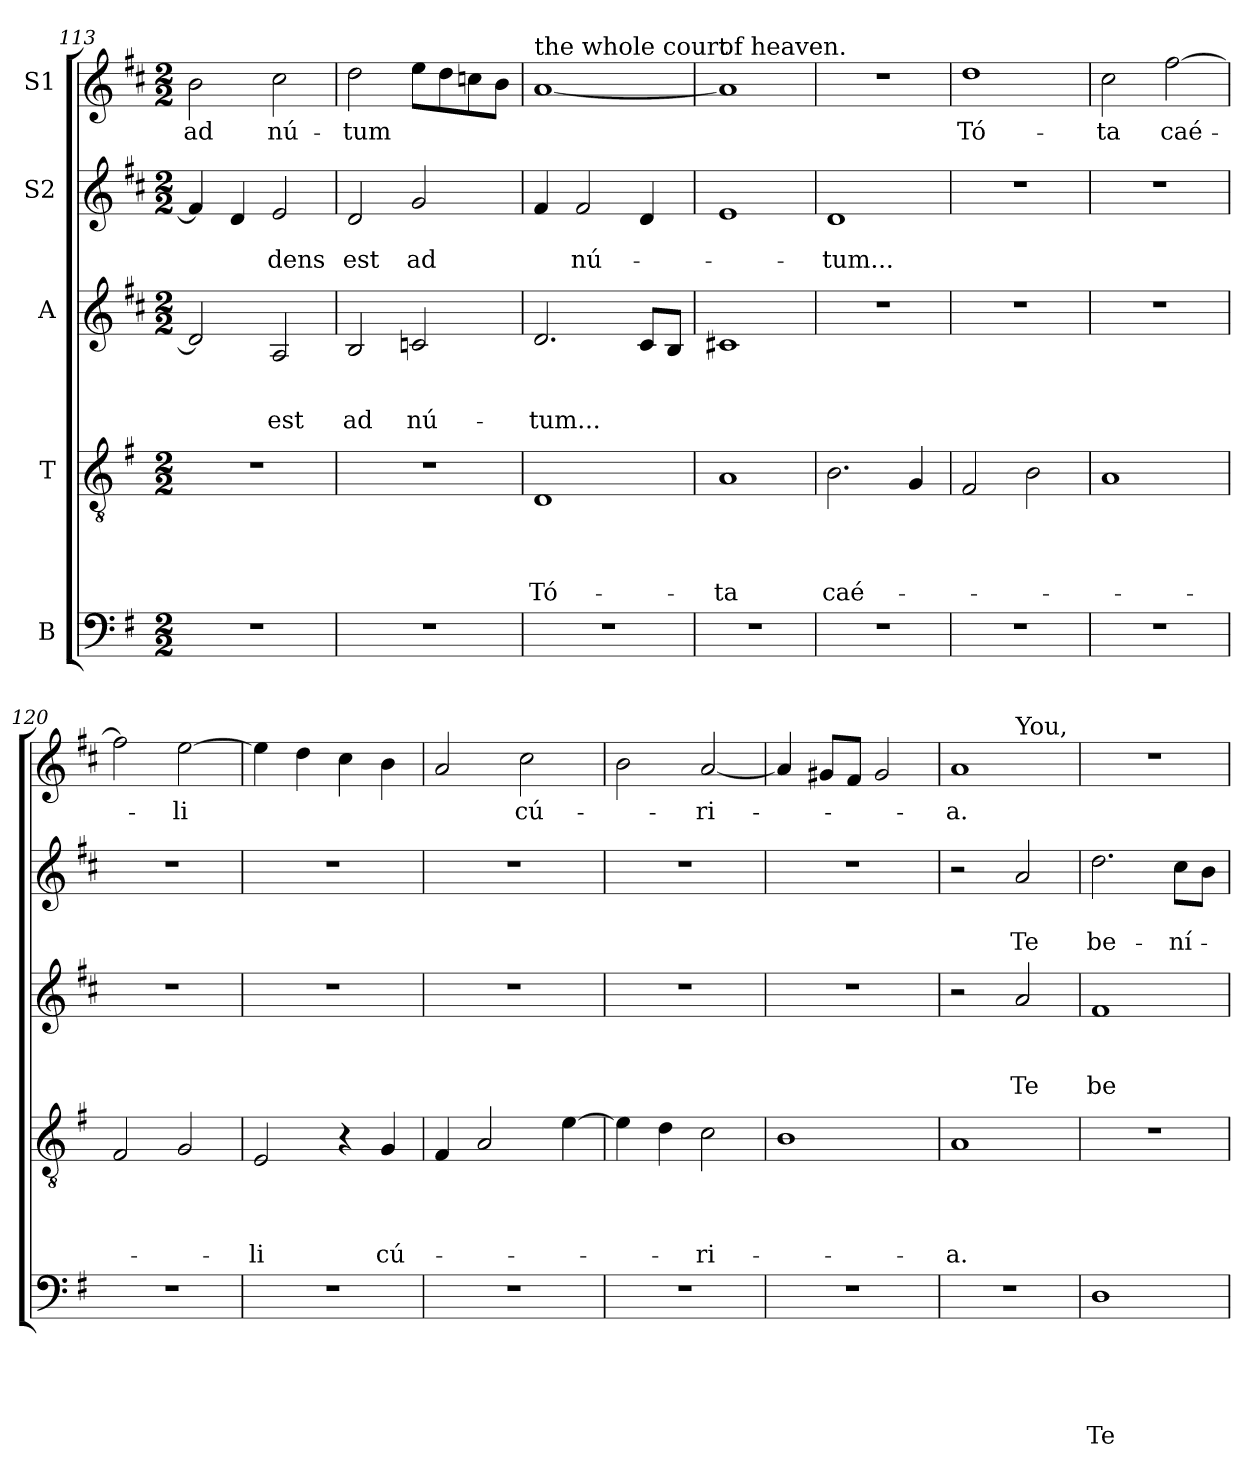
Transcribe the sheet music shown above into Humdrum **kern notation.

**kern	**text	**text	**text	**text	**text	**kern	**text	**text	**text	**text	**kern	**text	**text	**text	**kern	**text	**text	**kern	**text
*part5	*part5	*part5	*part5	*part5	*part5	*part4	*part4	*part4	*part4	*part4	*part3	*part3	*part3	*part3	*part2	*part2	*part2	*part1	*part1
*staff5	*staff5	*staff5	*staff5	*staff5	*staff5	*staff4	*staff4	*staff4	*staff4	*staff4	*staff3	*staff3	*staff3	*staff3	*staff2	*staff2	*staff2	*staff1	*staff1
*I"B	*	*	*	*	*	*I"T	*	*	*	*	*I"A	*	*	*	*I"S2	*	*	*I"S1	*
*clefF4	*	*	*	*	*	*clefGv2	*	*	*	*	*clefG2	*	*	*	*clefG2	*	*	*clefG2	*
*k[f#]	*	*	*	*	*	*k[f#]	*	*	*	*	*k[f#c#]	*	*	*	*k[f#c#]	*	*	*k[f#c#]	*
*G:	*	*	*	*	*	*G:	*	*	*	*	*D:	*	*	*	*D:	*	*	*D:	*
*M2/2	*	*	*	*	*	*M2/2	*	*	*	*	*M2/2	*	*	*	*M2/2	*	*	*M2/2	*
=113	=113	=113	=113	=113	=113	=113	=113	=113	=113	=113	=113	=113	=113	=113	=113	=113	=113	=113	=113
!	!	!	!	!	!	!	!	!	!	!	!	!	!	!	!	!	!	!	!LO:LY:b
1r	.	.	.	.	.	1r	.	.	.	.	2d/]	.	.	.	4f#/]	.	.	2b\	ad
.	.	.	.	.	.	.	.	.	.	.	.	.	.	.	4d/	.	.	.	.
!	!	!	!	!	!	!	!	!	!	!	!	!	!	!LO:LY:b	!	!	!LO:LY:b	!	!LO:LY:b
.	.	.	.	.	.	.	.	.	.	.	2A/	.	.	est	2e/	.	-dens	2cc#\	nú-
=114	=114	=114	=114	=114	=114	=114	=114	=114	=114	=114	=114	=114	=114	=114	=114	=114	=114	=114	=114
!	!	!	!	!	!	!	!	!	!	!	!	!	!	!LO:LY:b	!	!	!LO:LY:b	!	!LO:LY:b
1r	.	.	.	.	.	1r	.	.	.	.	2B/	.	.	ad	2d/	.	est	2dd\	-tum
!	!	!	!	!	!	!	!	!	!	!	!	!	!	!LO:LY:b	!	!	!LO:LY:b	!	!
.	.	.	.	.	.	.	.	.	.	.	2cn/	.	.	nú-	2g/	.	ad	8ee\L	.
.	.	.	.	.	.	.	.	.	.	.	.	.	.	.	.	.	.	8dd\	.
.	.	.	.	.	.	.	.	.	.	.	.	.	.	.	.	.	.	8ccni\	.
.	.	.	.	.	.	.	.	.	.	.	.	.	.	.	.	.	.	8b\J	.
=115	=115	=115	=115	=115	=115	=115	=115	=115	=115	=115	=115	=115	=115	=115	=115	=115	=115	=115	=115
!	!	!	!	!	!	!	!	!	!	!	!	!	!	!	!	!	!	!LO:TX:a:t=the whole court	!
!	!	!	!	!	!	!	!	!	!	!LO:LY:b	!	!	!	!LO:LY:b	!	!	!	!	!
1r	.	.	.	.	.	1D	.	.	.	Tó-	2.d/	.	.	-tum...	4f#/	.	.	[1a	.
!	!	!	!	!	!	!	!	!	!	!	!	!	!	!	!	!	!LO:LY:b	!	!
.	.	.	.	.	.	.	.	.	.	.	.	.	.	.	2f#/	.	nú-	.	.
.	.	.	.	.	.	.	.	.	.	.	8c#i/L	.	.	.	4d/	.	.	.	.
.	.	.	.	.	.	.	.	.	.	.	8B/J	.	.	.	.	.	.	.	.
=116	=116	=116	=116	=116	=116	=116	=116	=116	=116	=116	=116	=116	=116	=116	=116	=116	=116	=116	=116
!	!	!	!	!	!	!	!	!	!	!	!	!	!	!	!	!	!	!LO:TX:a:t=of heaven.	!
!	!	!	!	!	!	!	!	!	!	!LO:LY:b	!	!	!	!	!	!	!	!	!
1r	.	.	.	.	.	1A	.	.	.	-ta	1c#X	.	.	.	1e	.	.	1a]	.
=117	=117	=117	=117	=117	=117	=117	=117	=117	=117	=117	=117	=117	=117	=117	=117	=117	=117	=117	=117
!	!	!	!	!	!	!	!	!	!	!LO:LY:b	!	!	!	!	!	!	!LO:LY:b	!	!
1r	.	.	.	.	.	2.B\	.	.	.	caé-	1r	.	.	.	1d	.	-tum...	1r	.
.	.	.	.	.	.	4G/	.	.	.	.	.	.	.	.	.	.	.	.	.
!!LO:PB:g=z
=118	=118	=118	=118	=118	=118	=118	=118	=118	=118	=118	=118	=118	=118	=118	=118	=118	=118	=118	=118
!	!	!	!	!	!	!	!	!	!	!	!	!	!	!	!	!	!	!	!LO:LY:b
1r	.	.	.	.	.	2F#/	.	.	.	.	1r	.	.	.	1r	.	.	1dd	Tó-
.	.	.	.	.	.	2B\	.	.	.	.	.	.	.	.	.	.	.	.	.
=119	=119	=119	=119	=119	=119	=119	=119	=119	=119	=119	=119	=119	=119	=119	=119	=119	=119	=119	=119
!	!	!	!	!	!	!	!	!	!	!	!	!	!	!	!	!	!	!	!LO:LY:b
1r	.	.	.	.	.	1A	.	.	.	.	1r	.	.	.	1r	.	.	2cc#\	-ta
!	!	!	!	!	!	!	!	!	!	!	!	!	!	!	!	!	!	!	!LO:LY:b
.	.	.	.	.	.	.	.	.	.	.	.	.	.	.	.	.	.	[2ff#\	caé-
=120	=120	=120	=120	=120	=120	=120	=120	=120	=120	=120	=120	=120	=120	=120	=120	=120	=120	=120	=120
1r	.	.	.	.	.	2F#/	.	.	.	.	1r	.	.	.	1r	.	.	2ff#\]	.
!	!	!	!	!	!	!	!	!	!	!	!	!	!	!	!	!	!	!	!LO:LY:b
.	.	.	.	.	.	2G/	.	.	.	.	.	.	.	.	.	.	.	[2ee\	-li
=121	=121	=121	=121	=121	=121	=121	=121	=121	=121	=121	=121	=121	=121	=121	=121	=121	=121	=121	=121
!	!	!	!	!	!	!	!	!	!	!LO:LY:b	!	!	!	!	!	!	!	!	!
1r	.	.	.	.	.	2E/	.	.	.	-li	1r	.	.	.	1r	.	.	4ee\]	.
.	.	.	.	.	.	.	.	.	.	.	.	.	.	.	.	.	.	4dd\	.
.	.	.	.	.	.	4r	.	.	.	.	.	.	.	.	.	.	.	4cc#\	.
!	!	!	!	!	!	!	!	!	!	!LO:LY:b	!	!	!	!	!	!	!	!	!
.	.	.	.	.	.	4G/	.	.	.	cú-	.	.	.	.	.	.	.	4b\	.
=122	=122	=122	=122	=122	=122	=122	=122	=122	=122	=122	=122	=122	=122	=122	=122	=122	=122	=122	=122
1r	.	.	.	.	.	4F#/	.	.	.	.	1r	.	.	.	1r	.	.	2a/	.
.	.	.	.	.	.	2A/	.	.	.	.	.	.	.	.	.	.	.	.	.
!	!	!	!	!	!	!	!	!	!	!	!	!	!	!	!	!	!	!	!LO:LY:b
.	.	.	.	.	.	.	.	.	.	.	.	.	.	.	.	.	.	2cc#\	cú-
.	.	.	.	.	.	[4e\	.	.	.	.	.	.	.	.	.	.	.	.	.
=123	=123	=123	=123	=123	=123	=123	=123	=123	=123	=123	=123	=123	=123	=123	=123	=123	=123	=123	=123
1r	.	.	.	.	.	4e\]	.	.	.	.	1r	.	.	.	1r	.	.	2b\	.
.	.	.	.	.	.	4d\	.	.	.	.	.	.	.	.	.	.	.	.	.
!	!	!	!	!	!	!	!	!	!	!LO:LY:b	!	!	!	!	!	!	!	!	!LO:LY:b
.	.	.	.	.	.	2c\	.	.	.	-ri-	.	.	.	.	.	.	.	[2a/	-ri-
!!LO:LB:g=z
=124	=124	=124	=124	=124	=124	=124	=124	=124	=124	=124	=124	=124	=124	=124	=124	=124	=124	=124	=124
1r	.	.	.	.	.	1B	.	.	.	.	1r	.	.	.	1r	.	.	4a/]	.
.	.	.	.	.	.	.	.	.	.	.	.	.	.	.	.	.	.	8g#i/L	.
.	.	.	.	.	.	.	.	.	.	.	.	.	.	.	.	.	.	8f#/J	.
.	.	.	.	.	.	.	.	.	.	.	.	.	.	.	.	.	.	2g#i/	.
=125	=125	=125	=125	=125	=125	=125	=125	=125	=125	=125	=125	=125	=125	=125	=125	=125	=125	=125	=125
!	!	!	!	!	!	!	!	!	!	!LO:LY:b	!	!	!	!	!	!	!	!	!LO:LY:b
*	*	*	*	*	*	*	*	*	*	*	*	*	*	*	*	*	*	*^	*
1r	.	.	.	.	.	1A	.	.	.	-a.	2r	.	.	.	2r	.	.	1a	2ryy	-a.
!	!	!	!	!	!	!	!	!	!	!	!	!	!	!	!	!	!	!	!LO:TX:a:t=You,	!
!	!	!	!	!	!	!	!	!	!	!	!	!	!	!LO:LY:b	!	!	!LO:LY:b	!	!	!
.	.	.	.	.	.	.	.	.	.	.	2a/	.	.	Te	2a/	.	Te	.	2ryy	.
=126	=126	=126	=126	=126	=126	=126	=126	=126	=126	=126	=126	=126	=126	=126	=126	=126	=126	=126	=126	=126
!	!	!	!	!	!	!	!	!	!	!	!	!	!	!	!	!	!	!LO:TX:a:t=kind and	!	!
!	!	!	!	!	!LO:LY:b	!	!	!	!	!	!	!	!	!LO:LY:b	!	!	!LO:LY:b	!	!	!
*	*	*	*	*	*	*	*	*	*	*	*	*	*	*	*	*	*	*v	*v	*
1D	.	.	.	.	Te	1r	.	.	.	.	1f#	.	.	be-	2.dd\	.	be-	1r	.
!	!	!	!	!	!	!	!	!	!	!	!	!	!	!	!	!	!LO:LY:b	!	!
.	.	.	.	.	.	.	.	.	.	.	.	.	.	.	8cc#\L	.	-ní-	.	.
.	.	.	.	.	.	.	.	.	.	.	.	.	.	.	8b\J	.	.	.	.
=	=	=	=	=	=	=	=	=	=	=	=	=	=	=	=	=	=	=	=
*-	*-	*-	*-	*-	*-	*-	*-	*-	*-	*-	*-	*-	*-	*-	*-	*-	*-	*-	*-
